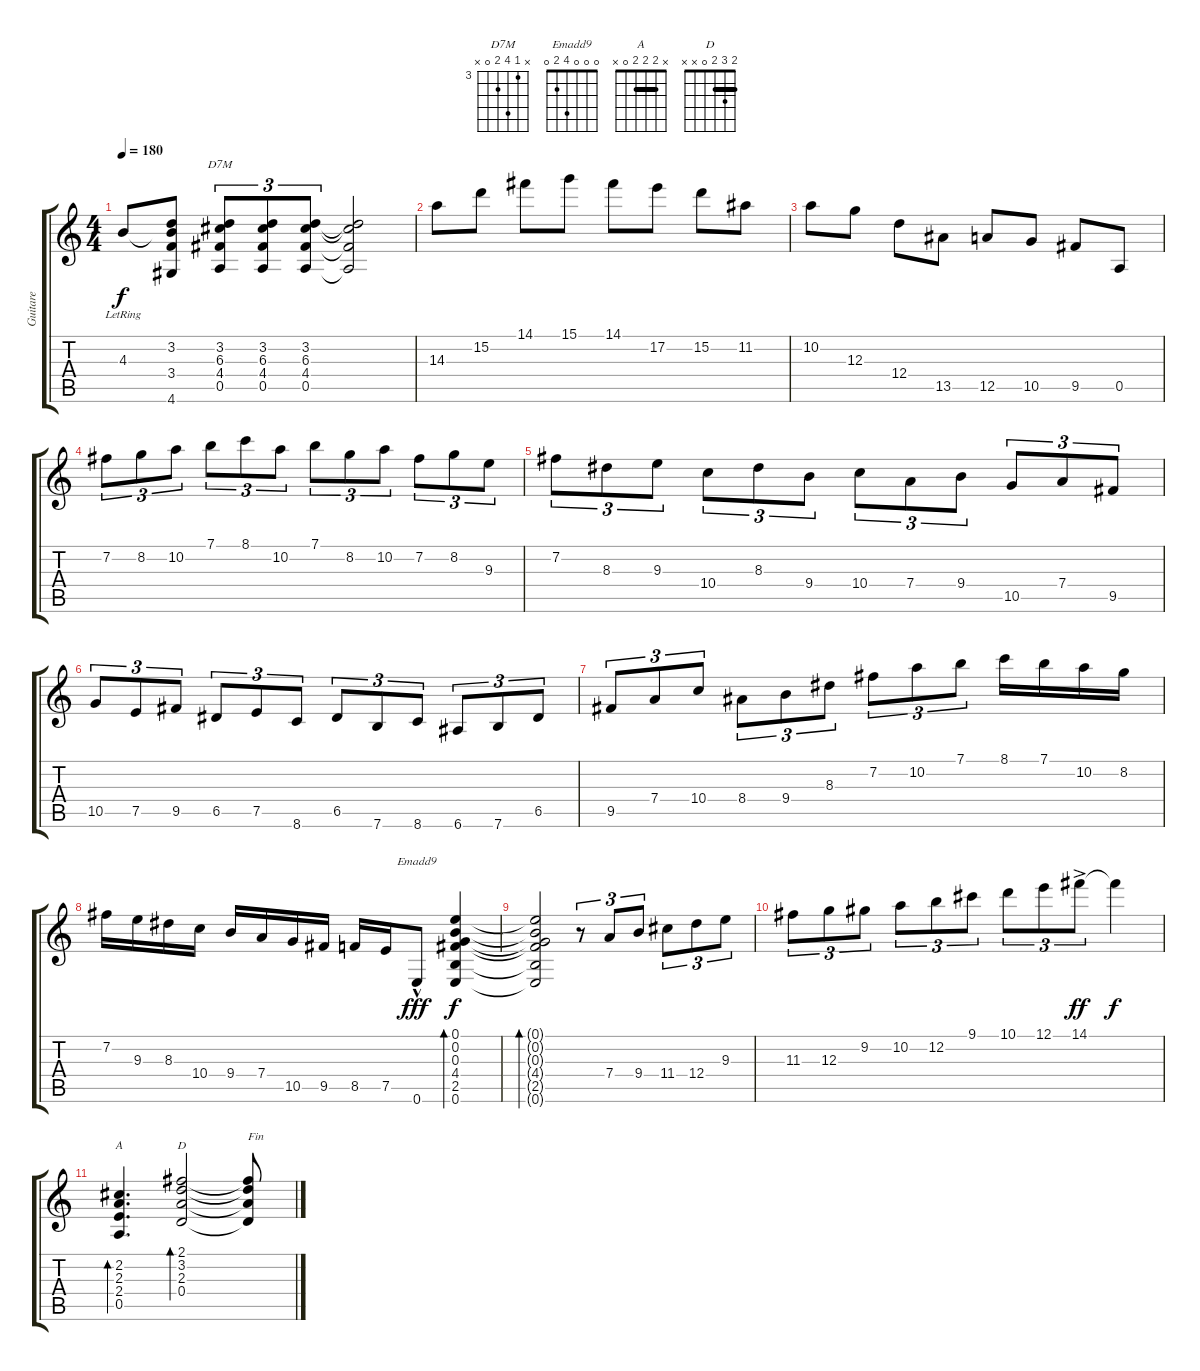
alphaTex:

\track ("Guitare" "Guitare") {instrument acousticguitarsteel}
\staff {score tabs}
\tuning (E4 B3 G3 D3 A2 E2) {hide}
\chord ("D7M" x 3 6 4 0 x) {firstfret 3}
\chord ("Emadd9" 0 0 0 4 2 0)
\chord ("A" x 2 2 2 0 x) {barre 2}
\chord ("D" 2 3 2 0 x x) {barre 2}
\ts (4 4)
\tempo 180
\clef g2
\ks c
4.3{lr}.8{dy f} (3.2 4.3{t} 3.4{t} 4.6{t}).8 (3.2 6.3 4.4 0.5).8{tu (3 2) ch "D7M"} (3.2 6.3 4.4 0.5).8{tu (3 2)} (3.2 6.3 4.4 0.5).8{tu (3 2)} (3.2{t} 6.3{t} 4.4{t} 0.5{t}).2 |
14.3.8 15.2.8 14.1.8 15.1.8 14.1.8 17.2.8 15.2.8 11.2.8 |
10.2.8 12.3.8 12.4.8 13.5.8 12.5.8 10.5.8 9.5.8 0.5.8 |
7.2.8{tu (3 2)} 8.2.8{tu (3 2)} 10.2.8{tu (3 2)} 7.1.8{tu (3 2)} 8.1.8{tu (3 2)} 10.2.8{tu (3 2)} 7.1.8{tu (3 2)} 8.2.8{tu (3 2)} 10.2.8{tu (3 2)} 7.2.8{tu (3 2)} 8.2.8{tu (3 2)} 9.3.8{tu (3 2)} |
7.2.8{tu (3 2)} 8.3.8{tu (3 2)} 9.3.8{tu (3 2)} 10.4.8{tu (3 2)} 8.3.8{tu (3 2)} 9.4.8{tu (3 2)} 10.4.8{tu (3 2)} 7.4.8{tu (3 2)} 9.4.8{tu (3 2)} 10.5.8{tu (3 2)} 7.4.8{tu (3 2)} 9.5.8{tu (3 2)} |
10.5.8{tu (3 2)} 7.5.8{tu (3 2)} 9.5.8{tu (3 2)} 6.5.8{tu (3 2)} 7.5.8{tu (3 2)} 8.6.8{tu (3 2)} 6.5.8{tu (3 2)} 7.6.8{tu (3 2)} 8.6.8{tu (3 2)} 6.6.8{tu (3 2)} 7.6.8{tu (3 2)} 6.5.8{tu (3 2)} |
9.5.8{tu (3 2)} 7.4.8{tu (3 2)} 10.4.8{tu (3 2)} 8.4.8{tu (3 2)} 9.4.8{tu (3 2)} 8.3.8{tu (3 2)} 7.2.8{tu (3 2)} 10.2.8{tu (3 2)} 7.1.8{tu (3 2)} 8.1.16 7.1.16 10.2.16 8.2.16 |
7.2.16 9.3.16 8.3.16 10.4.16 9.4.16 7.4.16 10.5.16 9.5.16 8.5.16 7.5.16 0.6{hac}.8{ch "Emadd9" dy fff} (0.1 0.2 0.3 4.4 2.5 0.6).4{bd 480 dy f} |
(0.1{t} 0.2{t} 0.3{t} 4.4{t} 2.5{t} 0.6{t}).2{bd 480} r.8{tu (3 2)} 7.4.8{tu (3 2)} 9.4.8{tu (3 2)} 11.4.8{tu (3 2)} 12.4.8{tu (3 2)} 9.3.8{tu (3 2)} |
11.3.8{tu (3 2)} 12.3.8{tu (3 2)} 9.2.8{tu (3 2)} 10.2.8{tu (3 2)} 12.2.8{tu (3 2)} 9.1.8{tu (3 2)} 10.1.8{tu (3 2)} 12.1.8{tu (3 2)} 14.1{ac}.8{tu (3 2) dy ff} 14.1{t}.4{dy f} |
(2.2 2.3 2.4 0.5).4{d bd 60 ch "A"} (2.1 3.2 2.3 0.4).2{bd 60 ch "D"} (2.1{t} 3.2{t} 2.3{t} 0.4{t}).8{txt "Fin"}
